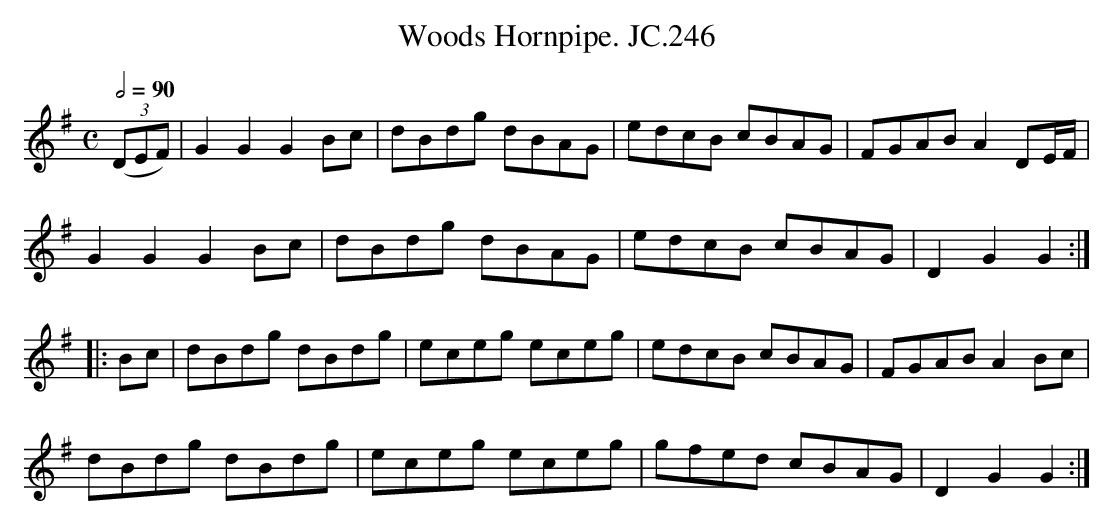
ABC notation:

X:1
T:Woods Hornpipe. JC.246
M:C
L:1/8
Q:2/4=90
K:G
((3DEF)|\\
G2G2 G2Bc|dBdg dBAG|edcB cBAG|FGAB A2DE/F/|
G2G2 G2Bc|dBdg dBAG|edcB cBAG|D2G2 G2:|
|:Bc|dBdg dBdg|eceg eceg|edcB cBAG|FGAB A2Bc|
dBdg dBdg|eceg eceg|gfed cBAG|D2G2 G2:|
